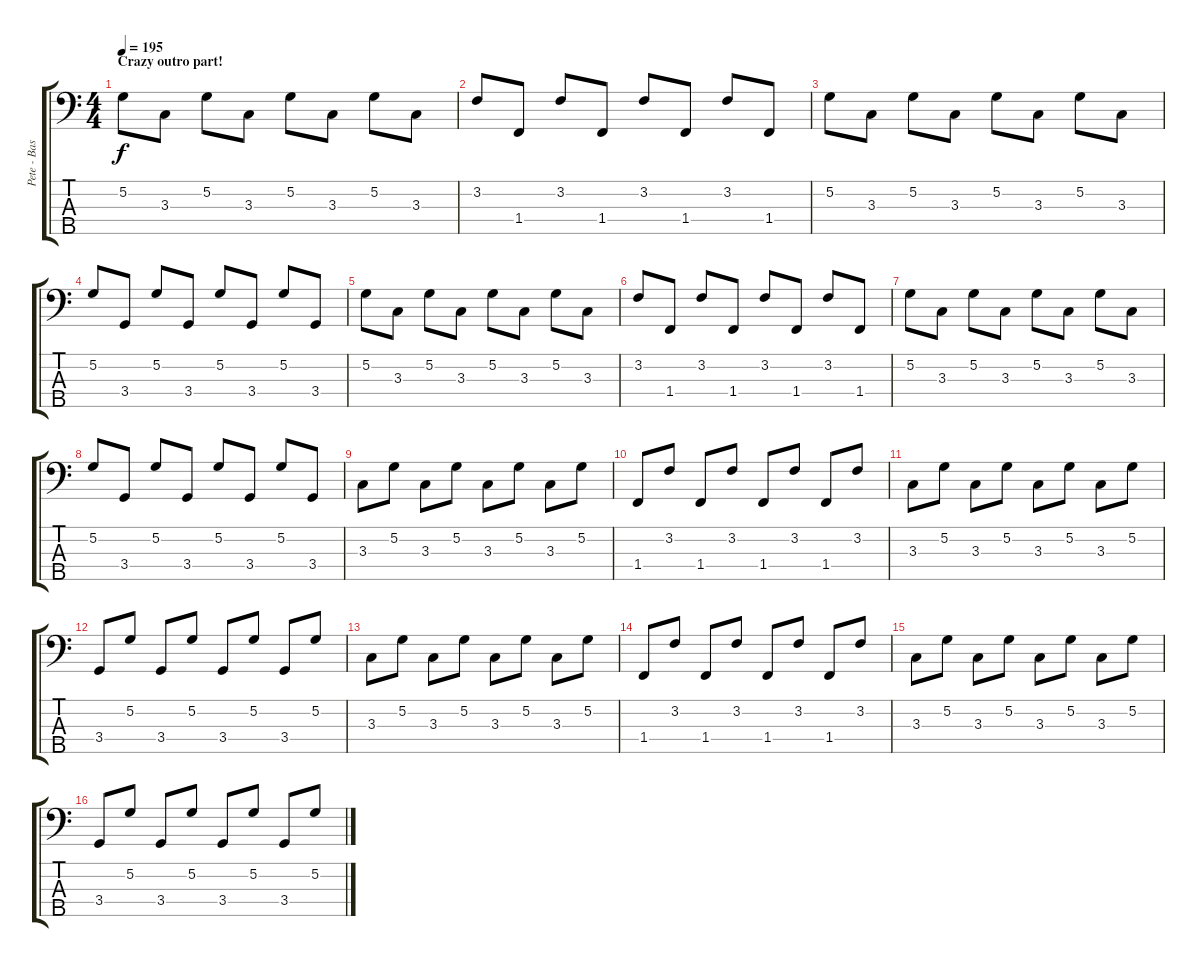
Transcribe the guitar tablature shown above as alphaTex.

\track ("Pete - Bass" "Pete - Bas") {instrument acousticbass}
\staff {score tabs}
\tuning (G2 D2 A1 E1 B0) {hide}
\ts (4 4)
\section ("" "Crazy outro part!")
\tempo 195
\clef f4
\ks c
5.2.8{dy f} 3.3.8 5.2.8 3.3.8 5.2.8 3.3.8 5.2.8 3.3.8 |
3.2.8 1.4.8 3.2.8 1.4.8 3.2.8 1.4.8 3.2.8 1.4.8 |
5.2.8 3.3.8 5.2.8 3.3.8 5.2.8 3.3.8 5.2.8 3.3.8 |
5.2.8 3.4.8 5.2.8 3.4.8 5.2.8 3.4.8 5.2.8 3.4.8 |
5.2.8 3.3.8 5.2.8 3.3.8 5.2.8 3.3.8 5.2.8 3.3.8 |
3.2.8 1.4.8 3.2.8 1.4.8 3.2.8 1.4.8 3.2.8 1.4.8 |
5.2.8 3.3.8 5.2.8 3.3.8 5.2.8 3.3.8 5.2.8 3.3.8 |
5.2.8 3.4.8 5.2.8 3.4.8 5.2.8 3.4.8 5.2.8 3.4.8 |
3.3.8 5.2.8 3.3.8 5.2.8 3.3.8 5.2.8 3.3.8 5.2.8 |
1.4.8 3.2.8 1.4.8 3.2.8 1.4.8 3.2.8 1.4.8 3.2.8 |
3.3.8 5.2.8 3.3.8 5.2.8 3.3.8 5.2.8 3.3.8 5.2.8 |
3.4.8 5.2.8 3.4.8 5.2.8 3.4.8 5.2.8 3.4.8 5.2.8 |
3.3.8 5.2.8 3.3.8 5.2.8 3.3.8 5.2.8 3.3.8 5.2.8 |
1.4.8 3.2.8 1.4.8 3.2.8 1.4.8 3.2.8 1.4.8 3.2.8 |
3.3.8 5.2.8 3.3.8 5.2.8 3.3.8 5.2.8 3.3.8 5.2.8 |
3.4.8 5.2.8 3.4.8 5.2.8 3.4.8 5.2.8 3.4.8 5.2.8
